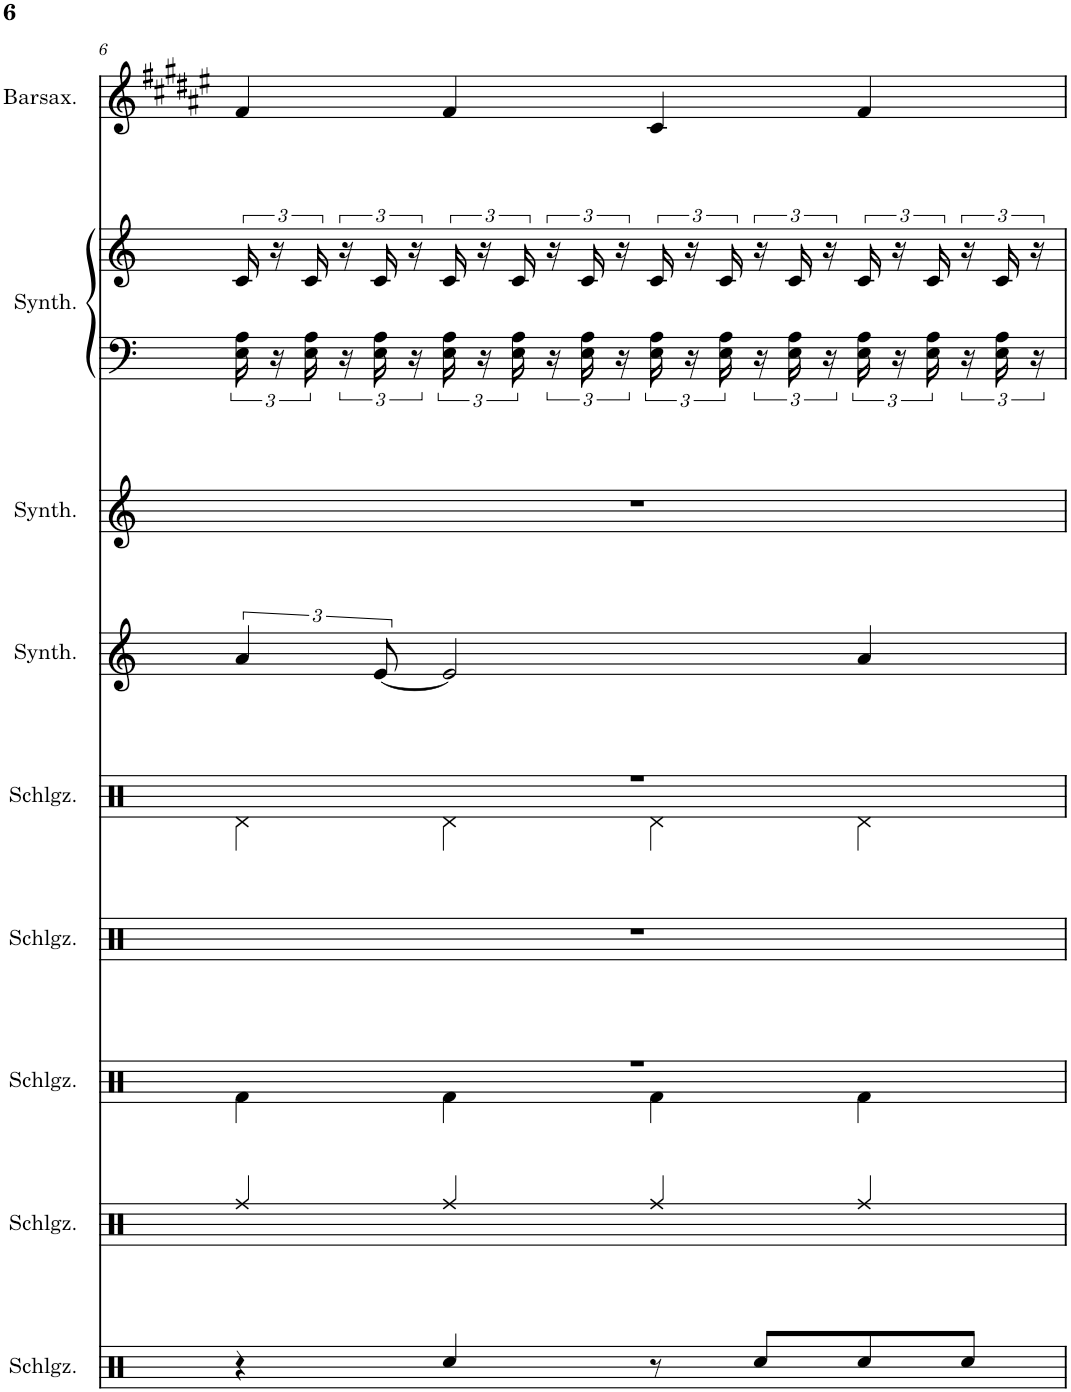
**kern	**kern	**kern	**kern	**kern	**kern	**kern	**kern	**kern	**kern
*part9	*part8	*part7	*part6	*part5	*part4	*part3	*part2	*part2	*part1
*staff10	*staff9	*staff8	*staff7	*staff6	*staff5	*staff4	*staff3	*staff2	*staff1
*I"4-teiliges Schlagzeug, 4-teiliges Schlagzeug, Percussion	*I"4-teiliges Schlagzeug, 4-teiliges Schlagzeug, Percussion	*I"4-teiliges Schlagzeug, 4-teiliges Schlagzeug, Percussion	*I"4-teiliges Schlagzeug, 4-teiliges Schlagzeug, Percussion	*I"4-teiliges Schlagzeug, 4-teiliges Schlagzeug, Percussion	*I"Brass Synthesizer, Brass Synthesizer, Melody	*I"Bass Synthesizer, Bass Synthesizer, Bells	*I"Brass Synthesizer	*	*I"Baritonsaxophon, Baritonsaxophon, Bass Guitar
*I'Schlgz.	*I'Schlgz.	*I'Schlgz.	*I'Schlgz.	*I'Schlgz.	*I'Synth.	*I'Synth.	*I'Synth.	*	*I'Barsax.
!!LO:PB:g=z
*clefX	*clefX	*clefX	*clefX	*clefX	*clefG2	*clefG2	*clefF4	*clefG2	*clefG2
*	*	*	*	*	*	*	*	*	*Trd12c21
*k[]	*k[]	*k[]	*k[]	*k[]	*k[]	*k[]	*k[]	*k[]	*k[f#c#g#d#a#e#]
*M4/4	*M4/4	*M4/4	*M4/4	*M4/4	*M4/4	*M4/4	*M4/4	*M4/4	*M4/4
=6	=6	=6	=6	=6	=6	=6	=6	=6	=6
*	*	*^	*	*^	*	*	*	*	*
4r	4Rff/	1r	4Rf\	1r	1r	4Rd\	6a/	1r	24E\ 24A\	24c/	4f#/
.	.	.	.	.	.	.	.	.	24r	24r	.
.	.	.	.	.	.	.	.	.	24E\ 24A\	24c/	.
.	.	.	.	.	.	.	.	.	24r	24r	.
.	.	.	.	.	.	.	[12e/	.	24E\ 24A\	24c/	.
.	.	.	.	.	.	.	.	.	24r	24r	.
4Rcc/	4Rff/	.	4Rf\	.	.	4Rd\	2e/]	.	24E\ 24A\	24c/	4f#/
.	.	.	.	.	.	.	.	.	24r	24r	.
.	.	.	.	.	.	.	.	.	24E\ 24A\	24c/	.
.	.	.	.	.	.	.	.	.	24r	24r	.
.	.	.	.	.	.	.	.	.	24E\ 24A\	24c/	.
.	.	.	.	.	.	.	.	.	24r	24r	.
8r	4Rff/	.	4Rf\	.	.	4Rd\	.	.	24E\ 24A\	24c/	4c#/
.	.	.	.	.	.	.	.	.	24r	24r	.
.	.	.	.	.	.	.	.	.	24E\ 24A\	24c/	.
8Rcc/L	.	.	.	.	.	.	.	.	24r	24r	.
.	.	.	.	.	.	.	.	.	24E\ 24A\	24c/	.
.	.	.	.	.	.	.	.	.	24r	24r	.
8Rcc/	4Rff/	.	4Rf\	.	.	4Rd\	4a/	.	24E\ 24A\	24c/	4f#/
.	.	.	.	.	.	.	.	.	24r	24r	.
.	.	.	.	.	.	.	.	.	24E\ 24A\	24c/	.
8Rcc/J	.	.	.	.	.	.	.	.	24r	24r	.
.	.	.	.	.	.	.	.	.	24E\ 24A\	24c/	.
.	.	.	.	.	.	.	.	.	24r	24r	.
*	*	*v	*v	*	*v	*v	*	*	*	*	*
=	=	=	=	=	=	=	=	=	=
*-	*-	*-	*-	*-	*-	*-	*-	*-	*-
